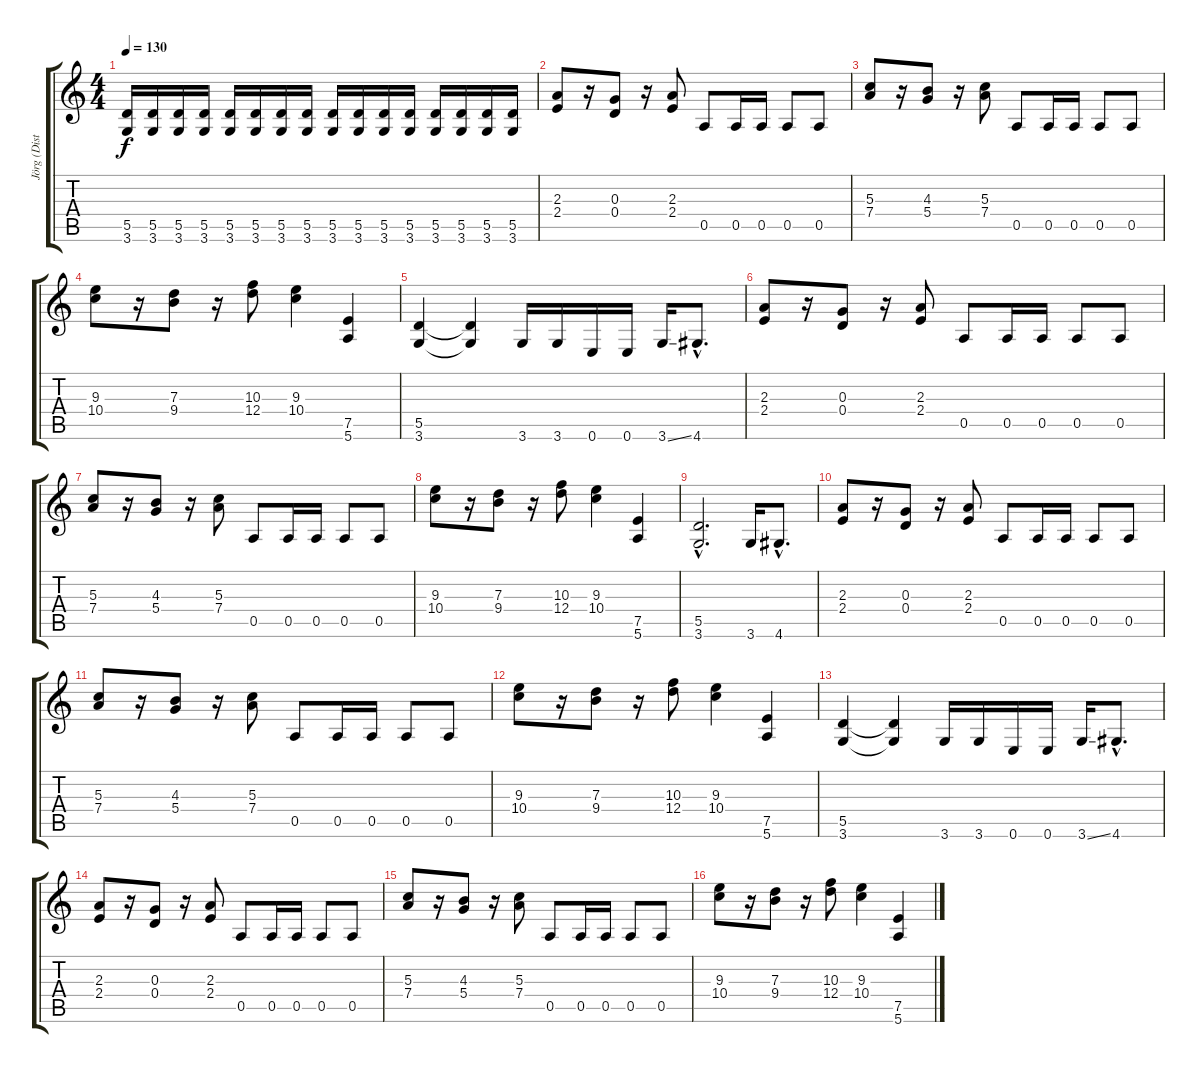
\track ("Jörg (Distortion Guitar)" "Jörg (Dist") {instrument distortionguitar}
\staff {score tabs}
\tuning (E4 B3 G3 D3 A2 E2) {hide}
\ts (4 4)
\tempo 130
\clef g2
\ks c
(5.5 3.6).16{dy f} (5.5 3.6).16 (5.5 3.6).16 (5.5 3.6).16 (5.5 3.6).16 (5.5 3.6).16 (5.5 3.6).16 (5.5 3.6).16 (5.5 3.6).16 (5.5 3.6).16 (5.5 3.6).16 (5.5 3.6).16 (5.5 3.6).16 (5.5 3.6).16 (5.5 3.6).16 (5.5 3.6).16 |
(2.3 2.4).8 r.16 (0.3 0.4).8 r.16 (2.3 2.4).8 0.5.8 0.5.16 0.5.16 0.5.8 0.5.8 |
(5.3 7.4).8 r.16 (4.3 5.4).8 r.16 (5.3 7.4).8 0.5.8 0.5.16 0.5.16 0.5.8 0.5.8 |
(9.3 10.4).8 r.16 (7.3 9.4).8 r.16 (10.3 12.4).8 (9.3 10.4).4 (7.5 5.6).4 |
(5.5 3.6).4 (5.5{t} 3.6{t}).4 3.6.16 3.6.16 0.6.16 0.6.16 3.6{ss}.16 4.6{hac}.8{d} |
(2.3 2.4).8 r.16 (0.3 0.4).8 r.16 (2.3 2.4).8 0.5.8 0.5.16 0.5.16 0.5.8 0.5.8 |
(5.3 7.4).8 r.16 (4.3 5.4).8 r.16 (5.3 7.4).8 0.5.8 0.5.16 0.5.16 0.5.8 0.5.8 |
(9.3 10.4).8 r.16 (7.3 9.4).8 r.16 (10.3 12.4).8 (9.3 10.4).4 (7.5 5.6).4 |
(5.5{hac} 3.6{hac}).2{d} 3.6.16 4.6{hac}.8{d} |
(2.3 2.4).8 r.16 (0.3 0.4).8 r.16 (2.3 2.4).8 0.5.8 0.5.16 0.5.16 0.5.8 0.5.8 |
(5.3 7.4).8 r.16 (4.3 5.4).8 r.16 (5.3 7.4).8 0.5.8 0.5.16 0.5.16 0.5.8 0.5.8 |
(9.3 10.4).8 r.16 (7.3 9.4).8 r.16 (10.3 12.4).8 (9.3 10.4).4 (7.5 5.6).4 |
(5.5 3.6).4 (5.5{t} 3.6{t}).4 3.6.16 3.6.16 0.6.16 0.6.16 3.6{ss}.16 4.6{hac}.8{d} |
(2.3 2.4).8 r.16 (0.3 0.4).8 r.16 (2.3 2.4).8 0.5.8 0.5.16 0.5.16 0.5.8 0.5.8 |
(5.3 7.4).8 r.16 (4.3 5.4).8 r.16 (5.3 7.4).8 0.5.8 0.5.16 0.5.16 0.5.8 0.5.8 |
(9.3 10.4).8 r.16 (7.3 9.4).8 r.16 (10.3 12.4).8 (9.3 10.4).4 (7.5 5.6).4
